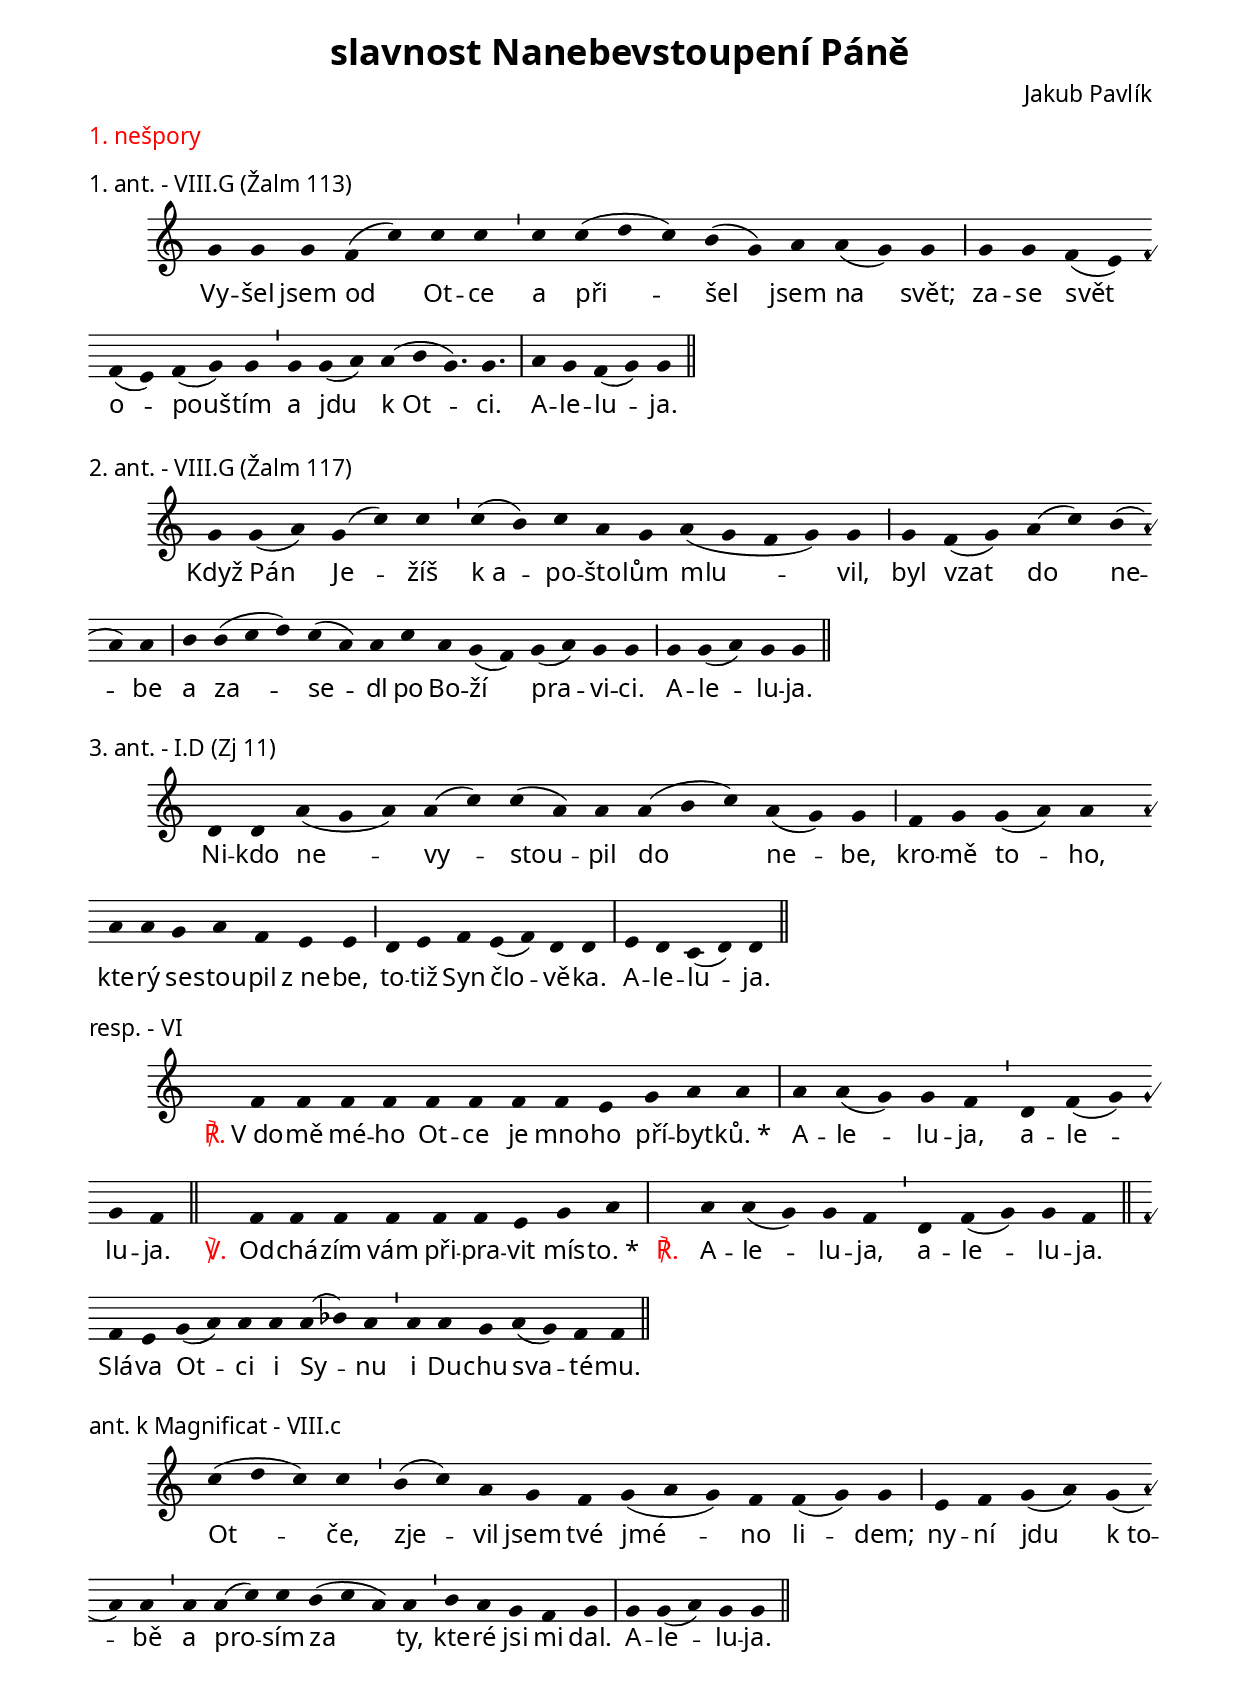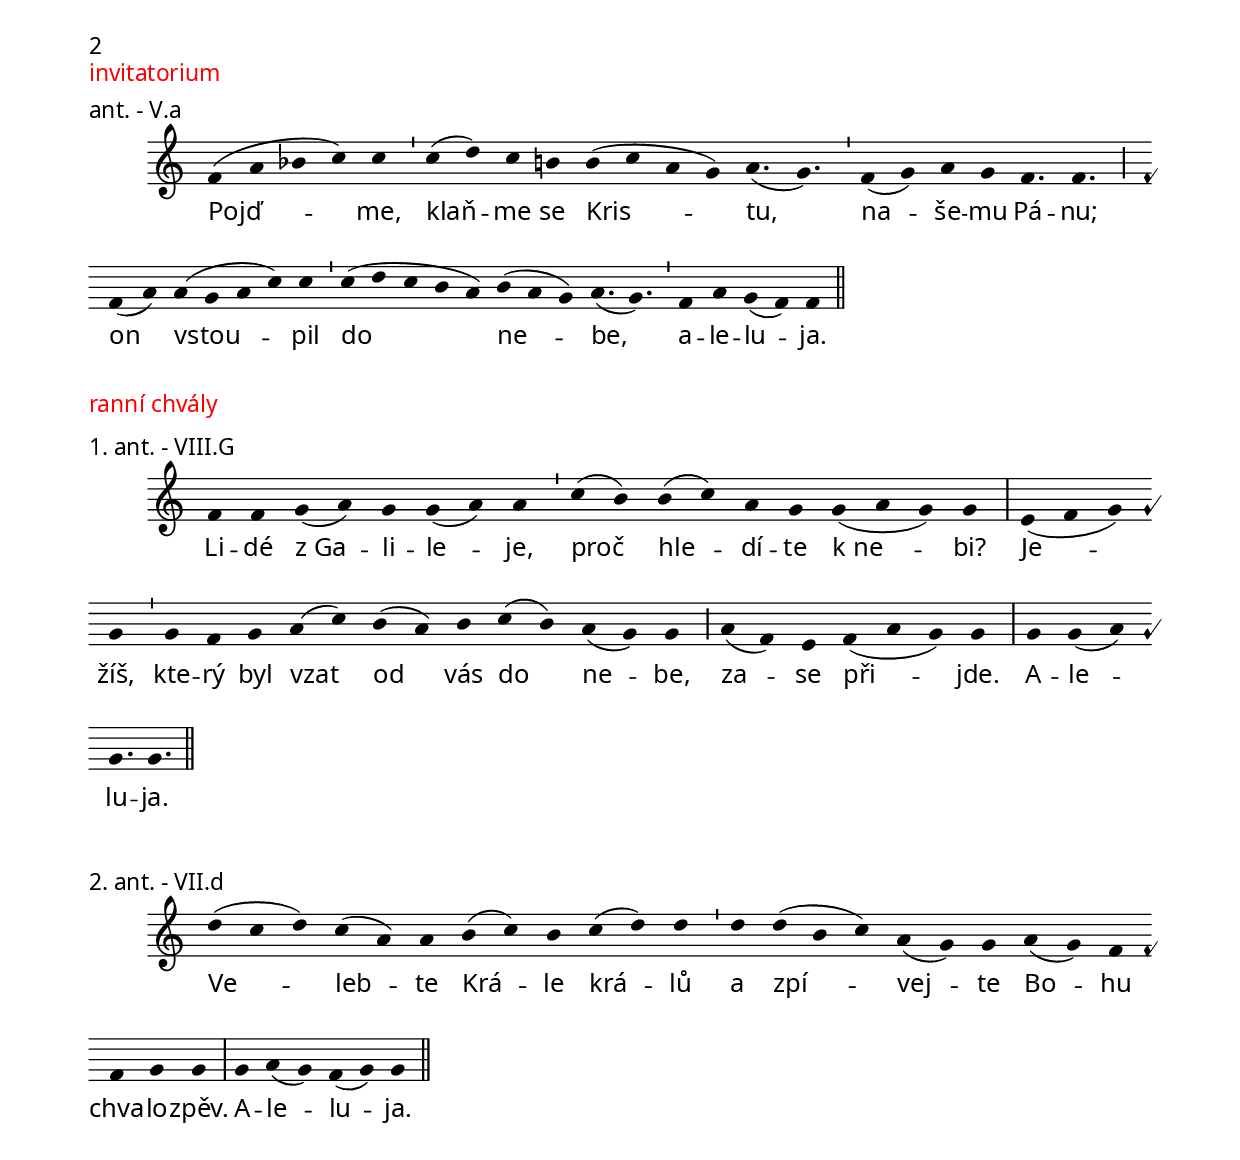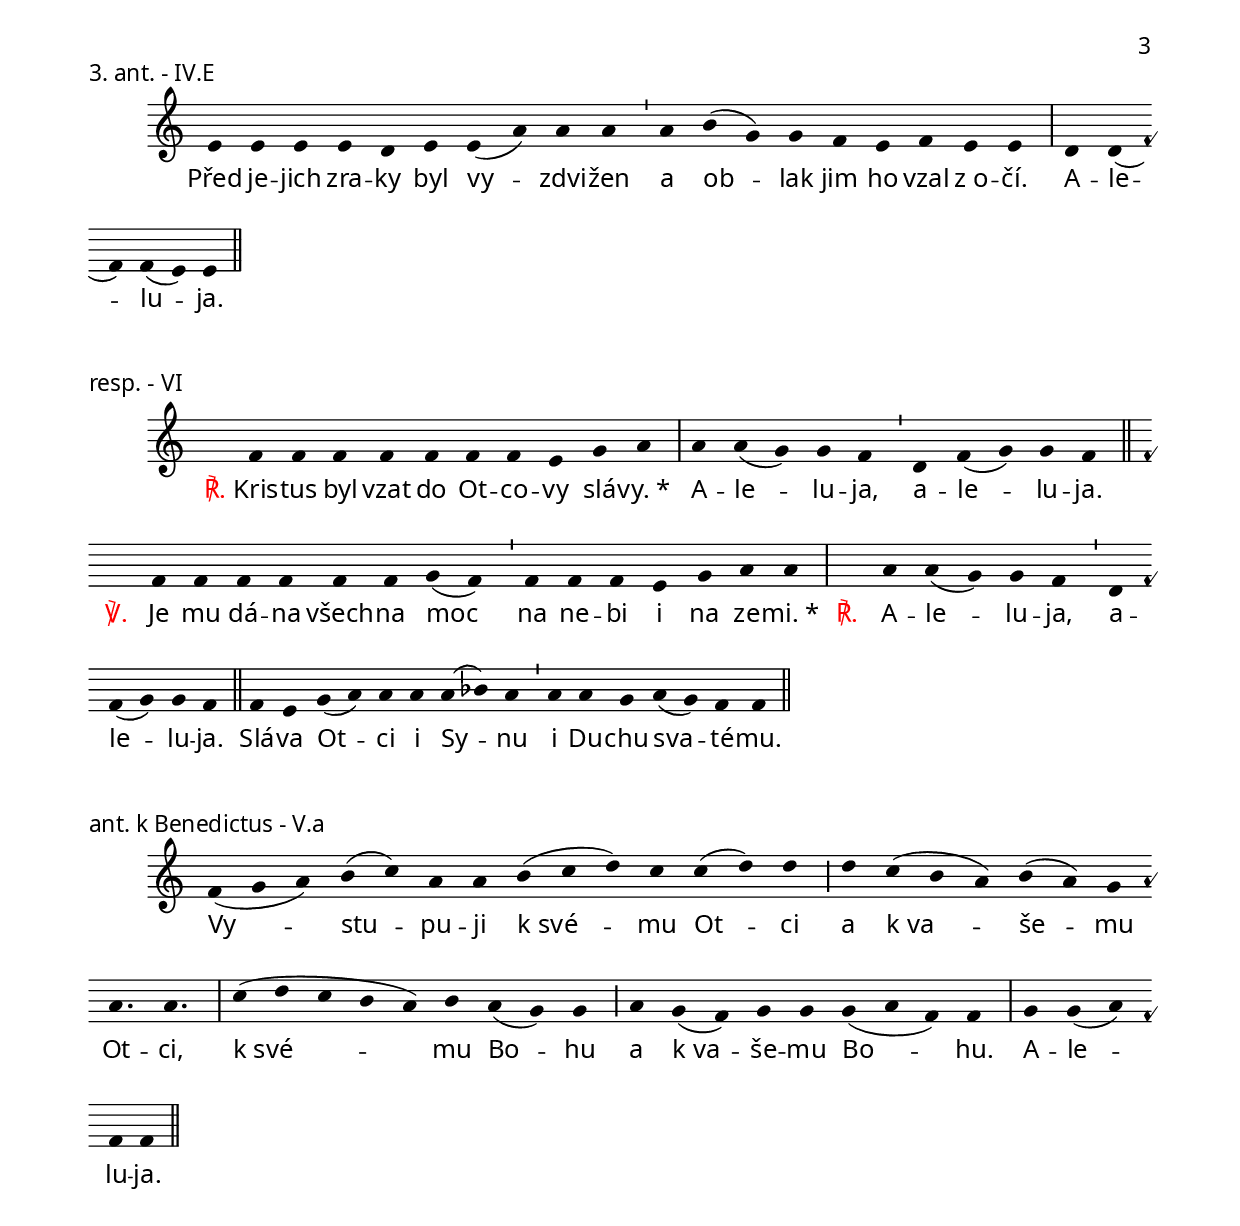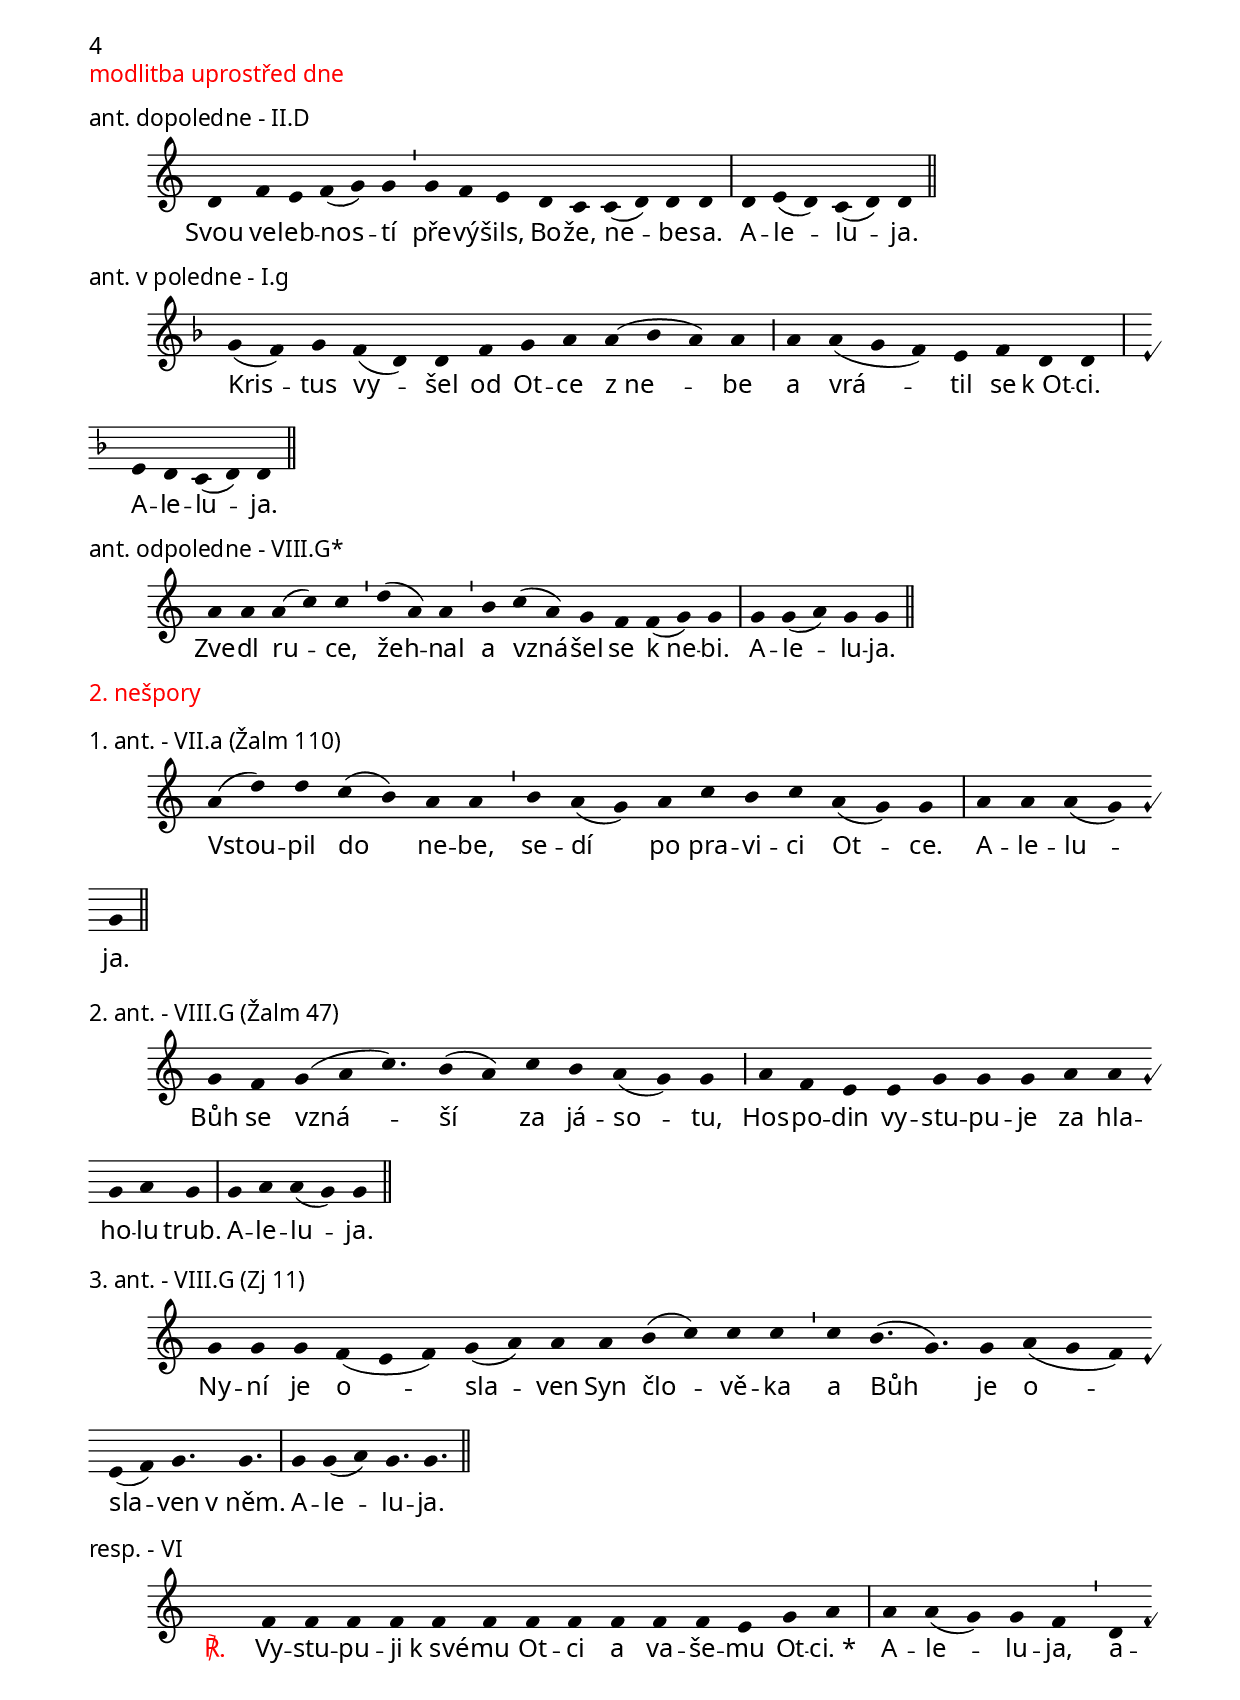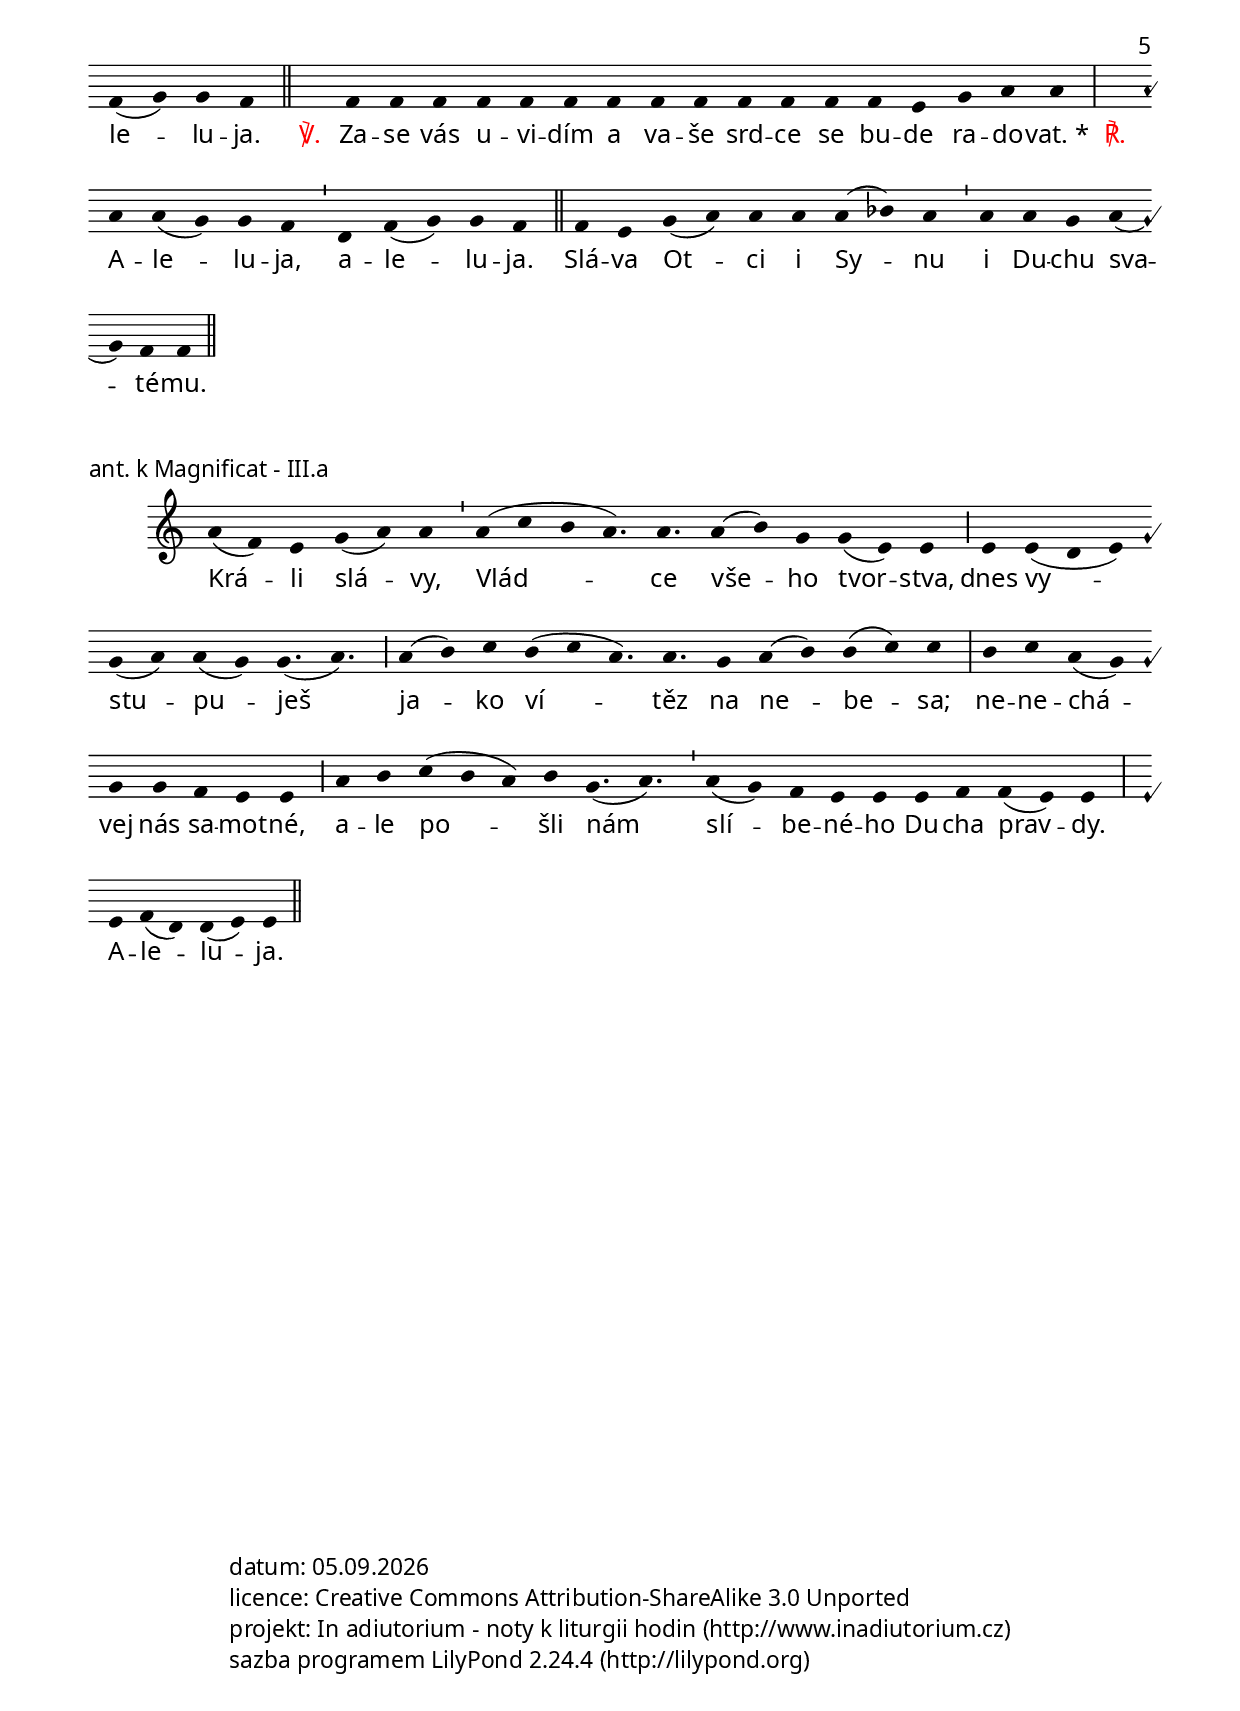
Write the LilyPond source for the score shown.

\version "2.14.2"

\header {
  title = "slavnost Nanebevstoupení Páně"
  composer = "Jakub Pavlík"
}

\include "spolecne.ly"
\include "dilyresponsorii.ly"

\markup {\nadpisHodinka {"1. nešpory"}}

\score {
  \relative c'' {
    \choralniRezim
    g4 g g f( c') c c \barMin
    c c( d c) b( g) a a( g) g \barMaior
    g g f( e) f( e) f( g) g \barMin
    g g( a) a( b g4.) g \barMax
    a4 g f( g) g \barFinalis
  }
  \addlyrics {
    Vy -- šel jsem od Ot -- ce 
    a při -- šel jsem na svět;
    za -- se svět o -- pouš -- tím a jdu k_Ot -- ci.
    A -- le -- lu -- ja.
  }
  \header {
    quid = "1. ant."
    modus = "VIII"
    differentia = "G" 
    psalmus = "Žalm 113"
    id = ""
    piece = \markup {\sestavTitulek}
  }
}

\score {
  \relative c'' {
    \choralniRezim
    g4 g( a) g( c) c \barMin c( b) c a g a( g f g) g \barMaior
    g f( g) a( c) b( a) a \barMaior
    b b( c d) c( a) a c a g( f) g( a) g g \barMaior
    g g( a) g g \barFinalis
  }
  \addlyrics {
    Když Pán Je -- žíš k_a -- po -- što -- lům mlu -- vil,
    byl vzat do ne -- be
    a za -- se -- dl po Bo -- ží pra -- vi -- ci.
    A -- le -- lu -- ja.
  }
  \header {
    quid = "2. ant."
    modus = "VIII"
    differentia = "G" 
    psalmus = "Žalm 117"
    id = ""
    piece = \markup {\sestavTitulek}
  }
}

\score {
  \relative c' {
    \choralniRezim
    d4 d a'( g a) a( c) c( a) a a( b c) a( g) g \barMaior
    f g g( a) a \bar"" a a g a f e e \barMaior
    d e f e( f) d d \barMax
    e d c( d) d \barFinalis
  }
  \addlyrics {
    Ni -- kdo ne -- vy -- stou -- pil do ne -- be,
    kro -- mě to -- ho, kte -- rý se -- stou -- pil z_ne -- be,
    to -- tiž Syn člo -- vě -- ka.
    A -- le -- lu -- ja.
  }
  \header {
    quid = "3. ant."
    modus = "I"
    differentia = "D" 
    psalmus = "Zj 11"
    id = ""
    piece = \markup {\sestavTitulek}
  }
}

\score {
  \relative c' {
    \choralniRezim
    
    % R
    \neviditelna f
    f4 f f f f f f f e g a a \barMax
    \respVIalelujaResponsum \barFinalis
    % V
    \neviditelna f
    f f f f f f e g a \barMax
    % R
    \neviditelna a
    \respVIalelujaResponsum \barFinalis
    % Slava
    \respVIalelujaDoxologie \barFinalis
  }
  \addlyrics {
    \Response V_do -- mě mé -- ho Ot -- ce je mno -- ho pří -- byt -- ků._* 
    \textRespAleluja
    \Verse Od -- chá -- zím vám při -- pra -- vit mís -- to._*
    \Response \textRespAleluja
    \textRespDoxologie
  }
  \header {
    quid = "resp."
    modus = "VI"
    id = ""
    piece = \markup {\sestavTitulekResp}
  }
}

\score {
  \relative c'' {
    \choralniRezim
    c( d c) c \barMin
    b( c) a g f g( a g) f f( g) g \barMaior
    e f g( a) g( a) a \barMin
    a a( c) c b( c a) a \barMin
    b a g f g \barMax
    g g( a) g g \barFinalis
  }
  \addlyrics {
    Ot -- če, 
    zje -- vil jsem tvé jmé -- no li -- dem;
    ny -- ní jdu k_to -- bě
    a pro -- sím za ty, 
    kte -- ré jsi mi dal.
    A -- le -- lu -- ja.
  }
  \header {
    quid = "ant. k Magnificat"
    modus = "VIII"
    differentia = "c" 
    psalmus = ""
    id = ""
    piece = \markup {\sestavTitulekBezZalmu}
  }
}

\pageBreak % ZLOM

\markup {\nadpisHodinka {"invitatorium"}}

\score {
  \relative c' {
    \choralniRezim
    f4( a bes c) c \barMin 
    c( d) c b! b( c a g) a4.( g) \barMin f4( g) a g f4. f \barMaior
    f4( a) a( g a c) c \barMin c( d c b a) b( a g) a4.( g) \barMin
    f4 a g( f) f \barFinalis
  }
  \addlyrics {
    Pojď -- me,
    klaň -- me se Kris -- tu, na -- še -- mu Pá -- nu;
    on vstou -- pil do ne -- be, 
    a -- le -- lu -- ja.
  }
  \header {
    quid = "ant."
    modus = "V"
    differentia = "a" 
    psalmus = ""
    piece = \markup {\sestavTitulekBezZalmu}
  }
}

\markup {\nadpisHodinka {"ranní chvály"}}

\score {
  \relative c' {
    \choralniRezim
    f4 f g( a) g g( a) a \barMin
    c( b) b( c) a g g( a g) g \barMax
    e( f g) g \barMin
    g f g a( c) b( a) b c( b) a( g) g \barMaior
    a( f) e f( a g) g \barMax
    g g( a) g4. g \barFinalis
  }
  \addlyrics {
    Li -- dé z_Ga -- li -- le -- je,
    proč hle -- dí -- te k_ne -- bi?
    Je -- žíš, 
    kte -- rý byl vzat od vás do ne -- be,
    za -- se při -- jde.
    A -- le -- lu -- ja.
  }
  \header {
    quid = "1. ant."
    modus = "VIII"
    differentia = "G" 
    psalmus = ""
    id = ""
    piece = \markup {\sestavTitulekBezZalmu}
  }
}

\score {
  \relative c'' {
    \choralniRezim
    d4( c d) c( a) a b( c) b c( d) d \barMin
    d d( b c) a( g) g a( g) f f g g \barMax
    g a( g) f( g) g \barFinalis
  }
  \addlyrics {
    Ve -- leb -- te Krá -- le krá -- lů
    a zpí -- vej -- te Bo -- hu chva -- lo -- zpěv.
    A -- le -- lu -- ja.
  }
  \header {
    quid = "2. ant."
    modus = "VII"
    differentia = "d" 
    psalmus = ""
    id = ""
    piece = \markup {\sestavTitulekBezZalmu}
  }
}

\score {
  \relative c' {
    \choralniRezim
    e4 e e e d e e( a) a a \barMin
    a b( g) g f e f e e \barMax
    d d( f) f( e) e \barFinalis
  }
  \addlyrics {
    Před je -- jich zra -- ky byl vy -- zdvi -- žen
    a ob -- lak jim ho vzal z_o -- čí.
    A -- le -- lu -- ja.
  }
  \header {
    quid = "3. ant."
    modus = "IV"
    differentia = "E" 
    psalmus = ""
    id = ""
    piece = \markup {\sestavTitulekBezZalmu}
  }
}

\score {
  \relative c' {
    \choralniRezim
    
    % R
    \neviditelna f
    f4 f f f f f f e g a \barMax
    \respVIalelujaResponsum \barFinalis
    % V
    \neviditelna f
    f f f f f f g( f) \barMin f f f e g a a \barMax
    % R
    \neviditelna a
    \respVIalelujaResponsum \barFinalis
    % Slava
    \respVIalelujaDoxologie \barFinalis
  }
  \addlyrics {
    \Response Kris -- tus byl vzat do Ot -- co -- vy slá -- vy._* \textRespAleluja
    \Verse Je mu dá -- na všech -- na moc na ne -- bi i na ze -- mi._*
    \Response \textRespAleluja
    \textRespDoxologie
  }
  \header {
    quid = "resp."
    modus = "VI"
    id = ""
    piece = \markup {\sestavTitulekResp}
  }
} 


\score {
  \relative c' {
    \choralniRezim
    f4( g a) b( c) a a b( c d) c c( d) d \barMaior
    d c( b a) b( a) g a4. a \barMax
    c4( d c b a) b a( g) g \barMaior
    a g( f) g g g( a f) f \barMax
    g g( a) f f \barFinalis
  }
  \addlyrics {
    Vy -- stu -- pu -- ji k_své -- mu Ot -- ci
    a k_va -- še -- mu Ot -- ci,
    k_své -- mu Bo -- hu
    a k_va -- še -- mu Bo -- hu.
    A -- le -- lu -- ja.
  }
  \header {
    quid = "ant. k Benedictus"
    modus = "V"
    differentia = "a" 
    psalmus = ""
    id = ""
    piece = \markup {\sestavTitulekBezZalmu}
  }
}

\pageBreak % ZLOM

\markup {\nadpisHodinka {"modlitba uprostřed dne"}}

\score {
  \relative c' {
    \choralniRezim
    d4 f e f( g) g \barMin
    g f e d c c( d) d d \barMax
    d e( d) c( d) d \barFinalis
  }
  \addlyrics {
    Svou ve -- leb -- nos -- tí 
    pře -- vý -- šils, Bo -- že, ne -- be -- sa.
    A -- le -- lu -- ja.
  }
  \header {
    quid = "ant. dopoledne"
    modus = "II"
    differentia = "D" 
    psalmus = ""
    id = ""
    piece = \markup {\sestavTitulekBezZalmu}
  }
}

\score {
  \relative c'' {
    \choralniRezim
    \key f \major
    g4( f) g f( d) d f g a a( bes a) a \barMaior
    a a( g f) e f d d \barMax
    e d c( d) d \barFinalis
  }
  \addlyrics {
    Kris -- tus vy -- šel od Ot -- ce z_ne -- be
    a vrá -- til se k_Ot -- ci.
    A -- le -- lu -- ja.
  }
  \header {
    quid = "ant. v poledne"
    modus = "I"
    differentia = "g" 
    psalmus = ""
    id = ""
    piece = \markup {\sestavTitulekBezZalmu}
  }
}

\score {
  \relative c'' {
    \choralniRezim
    a4 a a( c) c \barMin
    d( a) a \barMin
    b c( a) g f f( g) g \barMax
    g g( a) g4 g \barFinalis
  }
  \addlyrics {
    Zve -- dl ru -- ce,
    žeh -- nal
    a vzná -- šel se k_ne -- bi.
    A -- le -- lu -- ja.
  }
  \header {
    quid = "ant. odpoledne"
    modus = "VIII"
    differentia = "G*" 
    psalmus = ""
    id = ""
    piece = \markup {\sestavTitulekBezZalmu}
  }
}

\markup {\nadpisHodinka {"2. nešpory"}}

\score {
  \relative c'' {
    \choralniRezim
    a( d) d c( b) a a \barMin
    b a( g) a c b c a( g) g \barMax
    a a a( g) g \barFinalis
  }
  \addlyrics {
    Vstou -- pil do ne -- be,
    se -- dí po pra -- vi -- ci Ot -- ce.
    A -- le -- lu -- ja.
  }
  \header {
    quid = "1. ant."
    modus = "VII"
    differentia = "a" 
    psalmus = "Žalm 110"
    id = ""
    piece = \markup {\sestavTitulek}
  }
}

\score {
  \relative c'' {
    \choralniRezim
    g4 f g( a c4.) b4( a) c b a( g) g \barMaior
    a f e e g g g a a g a g \barMax
    g a a( g) g \barFinalis
  }
  \addlyrics {
    Bůh se vzná -- ší za já -- so -- tu,
    Hos -- po -- din vy -- stu -- pu -- je za hla -- ho -- lu trub.
    A -- le -- lu -- ja.
  }
  \header {
    quid = "2. ant."
    modus = "VIII"
    differentia = "G" 
    psalmus = "Žalm 47"
    id = ""
    piece = \markup {\sestavTitulek}
  }
}

\score {
  \relative c'' {
    \choralniRezim
    g4 g g f( e f) g( a) a a b( c) c c \barMin
    c b4.( g) g4 a( g f) e( f) g4. g \barMax
    g4 g( a) g4. g \barFinalis
  }
  \addlyrics {
    Ny -- ní je o -- sla -- ven Syn člo -- vě -- ka
    a Bůh je o -- sla -- ven v_něm.
    A -- le -- lu -- ja.
  }
  \header {
    quid = "3. ant."
    modus = "VIII"
    differentia = "G" 
    psalmus = "Zj 11"
    id = ""
    piece = \markup {\sestavTitulek}
  }
}

\score {
  \relative c' {
    \choralniRezim
    
    % R
    \neviditelna f
    f4 f f f f f f f f f f e g a \barMax
    \respVIalelujaResponsum \barFinalis
    % V
    \neviditelna f
    f f f f f f f f f f f f f e g a a \barMax
    % R
    \neviditelna a
    \respVIalelujaResponsum \barFinalis
    % Slava
    \respVIalelujaDoxologie \barFinalis
  }
  \addlyrics {
    \Response Vy -- stu -- pu -- ji k_své -- mu Ot -- ci a va -- še -- mu Ot -- ci._* \textRespAleluja
    \Verse Za -- se vás u -- vi -- dím a va -- še srd -- ce se bu -- de ra -- do -- vat._*
    \Response \textRespAleluja
    \textRespDoxologie
  }
  \header {
    quid = "resp."
    modus = "VI"
    id = ""
    piece = \markup {\sestavTitulekResp}
  }
} 

\score {
  \relative c'' {
    \choralniRezim
    a4( f) e g( a) a \barMin
    a( c b a4.) a a4( b) g g( e) e \barMaior
    e e( d e) g( a) a( g) g4.( a) \barMaior
    a4( b) c b( c a4.) a g4 a( b) b( c) c \barMax
    
    b c a( g) g g f e e \barMaior
    a b c( b a) b g4.( a) \barMin
    a4( g) f e e e f f( e) e \barMax
    e f( d) d( e) e \barFinalis
  }
  \addlyrics {
    Krá -- li slá -- vy,
    Vlád -- ce vše -- ho tvor -- stva,
    dnes vy -- stu -- pu -- ješ 
    ja -- ko ví -- těz na ne -- be -- sa;
    
    ne -- ne -- chá -- vej nás sa -- mot -- né,
    a -- le po -- šli nám slí -- be -- né -- ho Du -- cha prav -- dy.
    A -- le -- lu -- ja.
  }
  \header {
    quid = "ant. k Magnificat"
    modus = "III"
    differentia = "a" 
    psalmus = ""
    id = ""
    piece = \markup {\sestavTitulekBezZalmu}
  }
}